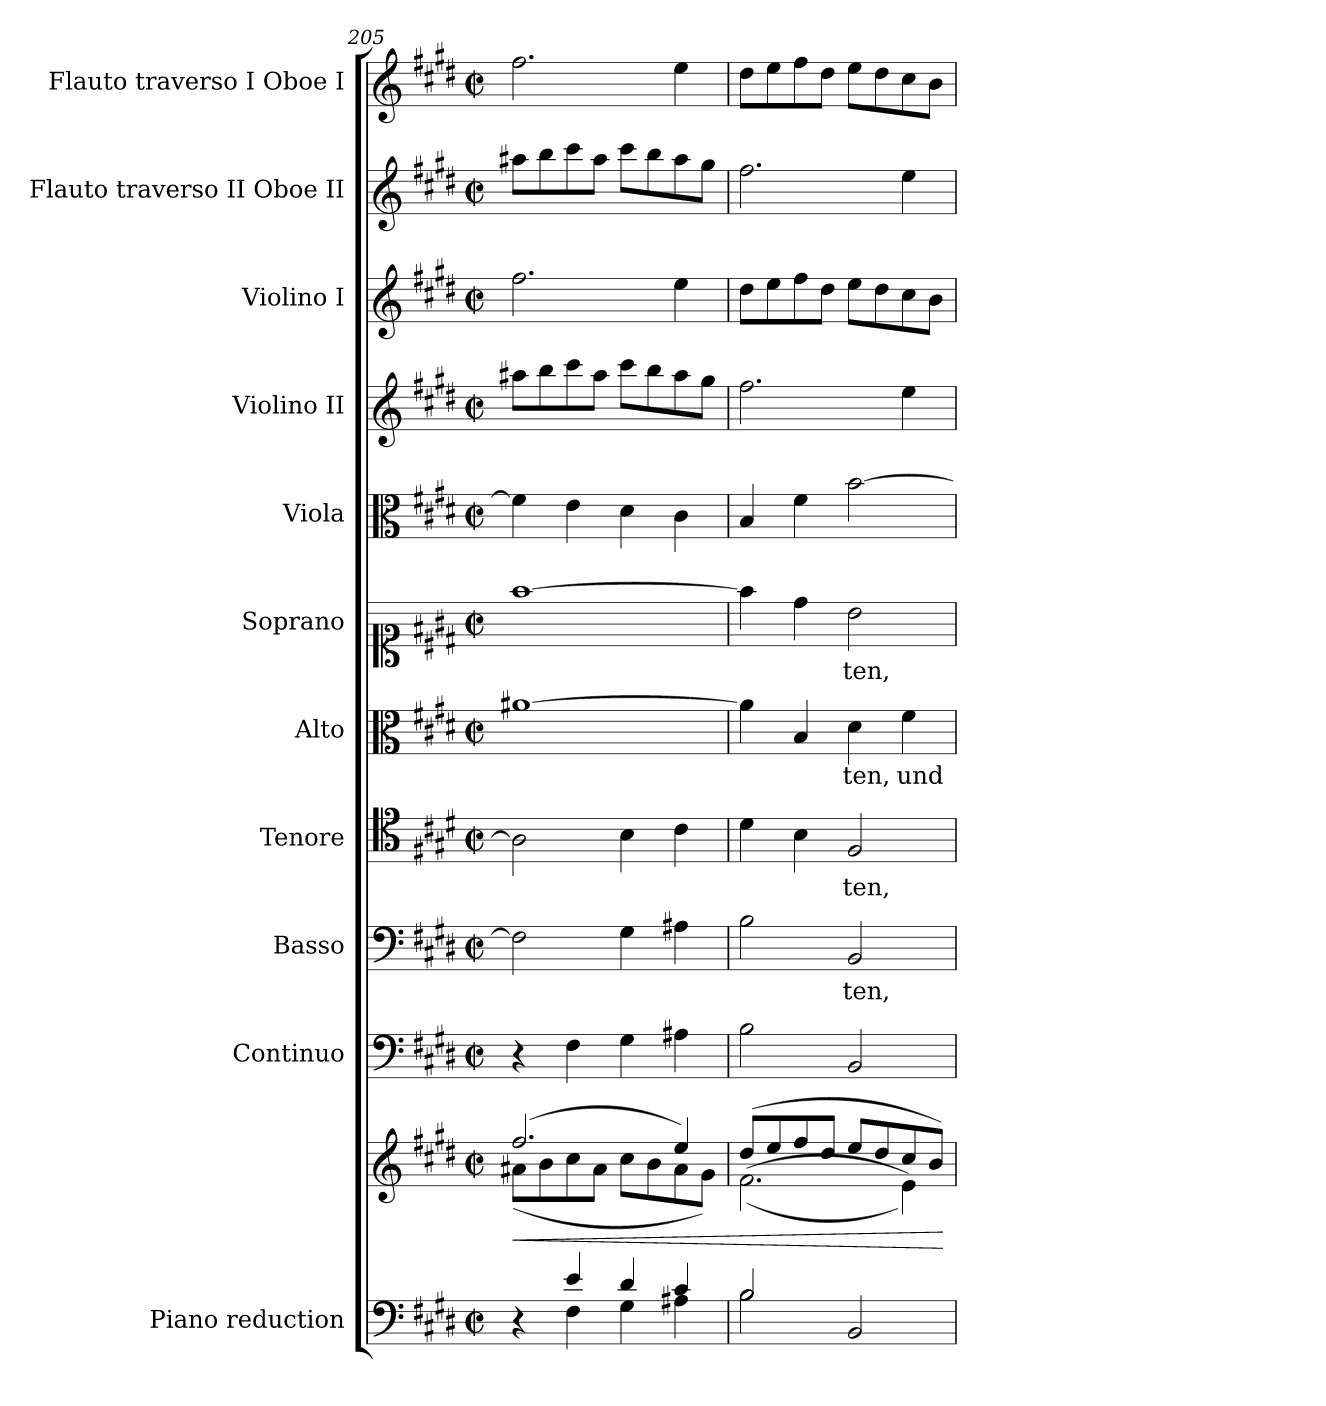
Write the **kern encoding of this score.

**kern	**kern	**dynam	**kern	**kern	**text	**kern	**text	**kern	**text	**kern	**text	**kern	**kern	**kern	**kern	**kern
*part11	*part11	*part11	*part10	*part9	*part9	*part8	*part8	*part7	*part7	*part6	*part6	*part5	*part4	*part3	*part2	*part1
*staff12	*staff11	*staff11/12	*staff10	*staff9	*staff9	*staff8	*staff8	*staff7	*staff7	*staff6	*staff6	*staff5	*staff4	*staff3	*staff2	*staff1
*I"Piano reduction	*	*	*I"Continuo	*I"Basso	*	*I"Tenore	*	*I"Alto	*	*I"Soprano	*	*I"Viola	*I"Violino II	*I"Violino I	*I"Flauto traverso II Oboe II	*I"Flauto traverso I Oboe I
*I'Pno	*	*	*	*	*	*	*	*	*	*	*	*	*	*	*I'Ob	*I'Ob
*clefF4	*clefG2	*	*clefF4	*clefF4	*	*clefC4	*	*clefC3	*	*clefC1	*	*clefC3	*clefG2	*clefG2	*clefG2	*clefG2
*k[f#c#g#d#]	*k[f#c#g#d#]	*	*k[f#c#g#d#]	*k[f#c#g#d#]	*	*k[f#c#g#d#]	*	*k[f#c#g#d#]	*	*k[f#c#g#d#]	*	*k[f#c#g#d#]	*k[f#c#g#d#]	*k[f#c#g#d#]	*k[f#c#g#d#]	*k[f#c#g#d#]
*M2/2	*M2/2	*	*M2/2	*M2/2	*	*M2/2	*	*M2/2	*	*M2/2	*	*M2/2	*M2/2	*M2/2	*M2/2	*M2/2
*met(c|)	*met(c|)	*	*met(c|)	*met(c|)	*	*met(c|)	*	*met(c|)	*	*met(c|)	*	*met(c|)	*met(c|)	*met(c|)	*met(c|)	*met(c|)
=205	=205	=205	=205	=205	=205	=205	=205	=205	=205	=205	=205	=205	=205	=205	=205	=205
*^	*	*	*	*	*	*	*	*	*	*	*	*	*	*	*	*
!	!	!	!LO:HP:b	!	!	!LO:LY:b	!	!LO:LY:b	!	!LO:LY:b	!	!LO:LY:b	!	!	!	!	!
*	*	*^	*	*	*	*	*	*	*	*	*	*	*	*	*	*	*
4r	4ryy	(2.ff#/	(8a#X\L	<	4r	2F#\]	--	2A#\]	--	[1a#X	--	[1ff#	--	4f#\]	8aa#X\L	2.ff#\	8aa#X\L	2.ff#\
.	.	.	8b\	.	.	.	.	.	.	.	.	.	.	.	8bb\	.	8bb\	.
4e/	4F#\	.	8cc#\	.	4F#\	.	.	.	.	.	.	.	.	4e\	8ccc#\	.	8ccc#\	.
.	.	.	8a#\J	.	.	.	.	.	.	.	.	.	.	.	8aa#\J	.	8aa#\J	.
4d#/	4G#\	.	8cc#\L	.	4G#\	4G#\	.	4B\	.	.	.	.	.	4d#\	8ccc#\L	.	8ccc#\L	.
.	.	.	8b\	.	.	.	.	.	.	.	.	.	.	.	8bb\	.	8bb\	.
4c#/	4A#X\	4ee/)	8a#\	.	4A#X\	4A#X\	.	4c#\	.	.	.	.	.	4c#\	8aa#\	4ee\	8aa#\	4ee\
.	.	.	8g#\J)	.	.	.	.	.	.	.	.	.	.	.	8gg#\J	.	8gg#\J	.
=206	=206	=206	=206	=206	=206	=206	=206	=206	=206	=206	=206	=206	=206	=206	=206	=206	=206	=206
2B/	2B\	(8dd#/L	((2.f#\	.	2B\	2B\	.	4d#\	.	4a#\]	.	4ff#\]	.	4B/	2.ff#\	8dd#\L	2.ff#\	8dd#\L
.	.	8ee/	.	.	.	.	.	.	.	.	.	.	.	.	.	8ee\	.	8ee\
.	.	8ff#/	.	.	.	.	.	4B\	.	4B/	.	4dd#\	.	4f#\	.	8ff#\	.	8ff#\
.	.	8dd#/J	.	.	.	.	.	.	.	.	.	.	.	.	.	8dd#\J	.	8dd#\J
!	!	!	!	!	!	!	!LO:LY:b	!	!LO:LY:b	!	!LO:LY:b	!	!LO:LY:b	!	!	!	!	!
2BB/	2ryy	8ee/L	.	.	2BB/	2BB/	ten,	2F#/	ten,	4d#\	ten,	2b\	ten,	[2b\	.	8ee\L	.	8ee\L
.	.	8dd#/	.	.	.	.	.	.	.	.	.	.	.	.	.	8dd#\	.	8dd#\
!	!	!	!	!	!	!	!	!	!	!	!LO:LY:b	!	!	!	!	!	!	!
.	.	8cc#/	4e\))	.	.	.	.	.	.	4f#\	und	.	.	.	4ee\	8cc#\	4ee\	8cc#\
.	.	8b/J)	.	.	.	.	.	.	.	.	.	.	.	.	.	8b\J	.	8b\J
*v	*v	*	*	*	*	*	*	*	*	*	*	*	*	*	*	*	*	*
*	*v	*v	*	*	*	*	*	*	*	*	*	*	*	*	*	*	*
.	.	[	.	.	.	.	.	.	.	.	.	.	.	.	.	.
=	=	=	=	=	=	=	=	=	=	=	=	=	=	=	=	=
*-	*-	*-	*-	*-	*-	*-	*-	*-	*-	*-	*-	*-	*-	*-	*-	*-
